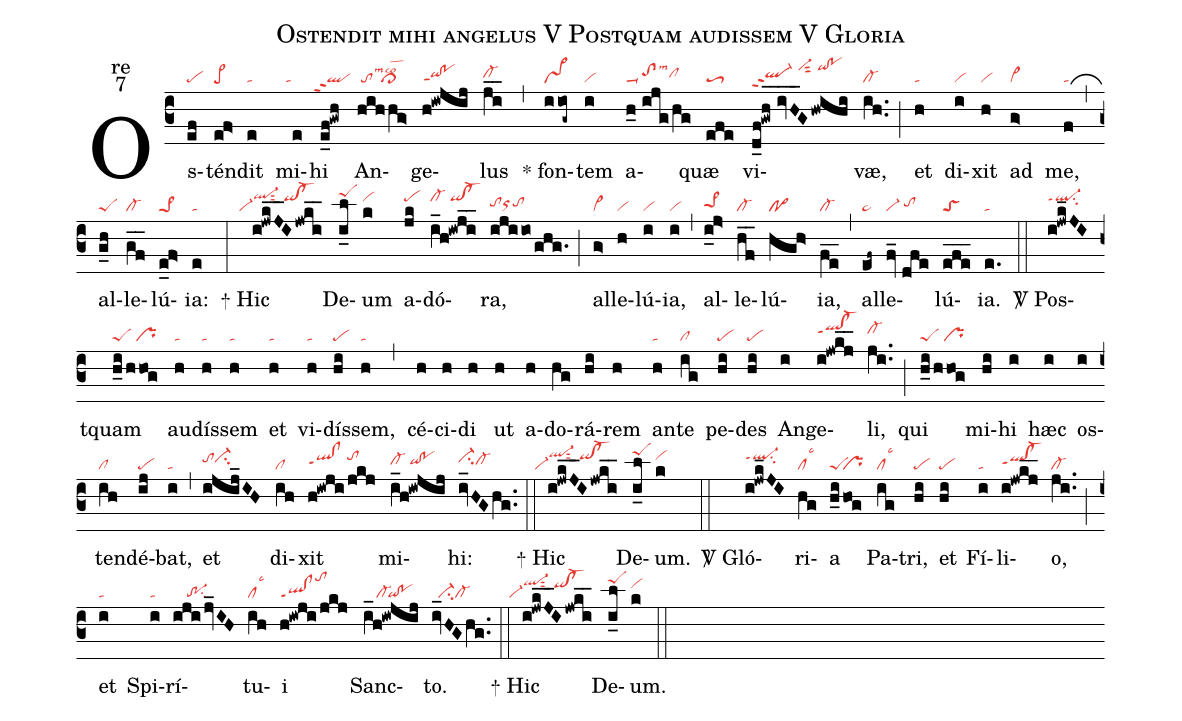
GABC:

name:Ostendit mihi angelus V Postquam audissem V Gloria;
office-part:re;
mode:7;
nabc-lines:1;
%%
(c3) Os(ef|pe)tén(ef>|pe>)dit(e|ta) mi(e|``ta)hi(e_f!gwh|``qlppt2)
An(hih/hg>|/tocl>lsm2lsco2)ge(h!iwjij|qihh!pohhppt1)lus(ji__|cl-hh) (,)
<sp>*</sp> fon(iiog~|vs>)tem(i|vi) a(h_0//ijg/hg|toppu1clhhlsm1)quæ(efe|toS3)
vi(d_f!gwh_//ivH__G/hwihi|ql-hhppt2/vi-hksut2/qihk!pohk)væ,(ih..|cl-) (;)
et(h|ta) di(i|vi)xit(h|vi) ad(g>|vi>) me,(f|ta) (,_)
al(g_h|peS)le(gf__|cl-)lú(e_f>|pe>1)ia:(e|ta) (:)

<sp>+</sp> Hic(i!jwkJ__I/jwki__|````vi-ql-hksut2/qihj!cl-hj) De(i_l|peShl)um(k|vihj)
a(jk|pehj)dó(i_h!iwji__|cl-hj/qihj!cl-hj)ra,(ijiio/ghg.|tohhorhhtohh) (;)
al(g>|vi>)le(h|vi)lú(i|vi)ia,(i|vi) (,) al(i_j>|pe>1hh)le(hf__|cl-)lú(hgh>|po>)ia,(fe__|cl-) (,)
al(ef~|pe~)le(fv_//dfe|vi-/tohh)lú(efe___|toS)ia.(e.|ta) (::)

<sp>V/</sp> Pos(i!jwk_JI|ql-hjppt1su2)tquam(h_i/hhog|peS/pr)
au(h|ta)dís(h|ta)sem(h|ta) et(h|ta) vi(h|ta)dís(hi|pe)sem,(h|ta) (,)
cé(h)ci(h)di(h) ut(h) a(h)do(hg)rá(hi)rem(h) an(h|ta)te(ig|cl)
pe(hi|pe)des(hi|pe) An(i)ge(i!jwkj__|qlhi!cl-hippt1)li,(ji..|cl-hi) (;)
qui(h_i/hhog|peS/pr) mi(hi)hi(i) hæc(i) os(i)ten(ih|cl)dé(ij|pe)bat,(i|ta) (,)
et(ijij_IH|tohici-hi) di(ih|cl)xit(h!iwji/jkj|qlhh!clhhppt1/tohj)
mi(i_h!iwjij|cl-hh/qihh!pohh)hi:(iv_HGhg..|ci-hicl-hh) (::)

<sp>+</sp> Hic(i!jwkJ__I/jwki__|````vi-ql-hksut2/qihj!cl-hj) De(i_l|peShl)um.(k|vihj) (::)

<sp>V/</sp> Gló(i!jwk_JI|ql-hjppt1su2)ri(hg|cllsc3)a(h_ihog|peS``pr) Pa(ig|cllsc3)tri,(hi|pe) et(hi|pe) Fí(i|ta)li(i!jwkj__|qlhh!cl-hhppt1)o,(ji..|cl-) (;) et(i|ta) Spi(i|ta)rí(ijijv_IH|////tr-1su2)tu(ih|cllsc3)i(h!iwji/jkj|ql!clppt1tohm) Sanc(i_h!iwjij|////cl-`qi!po)to.(iv_HGhg..|//ci-cl-) (::)

<sp>+</sp> Hic(i!jwkJ__I/jwki__|````vi-ql-hksut2/qihj!cl-hj) De(i_l|peShl)um.(k|vihj) (::)
